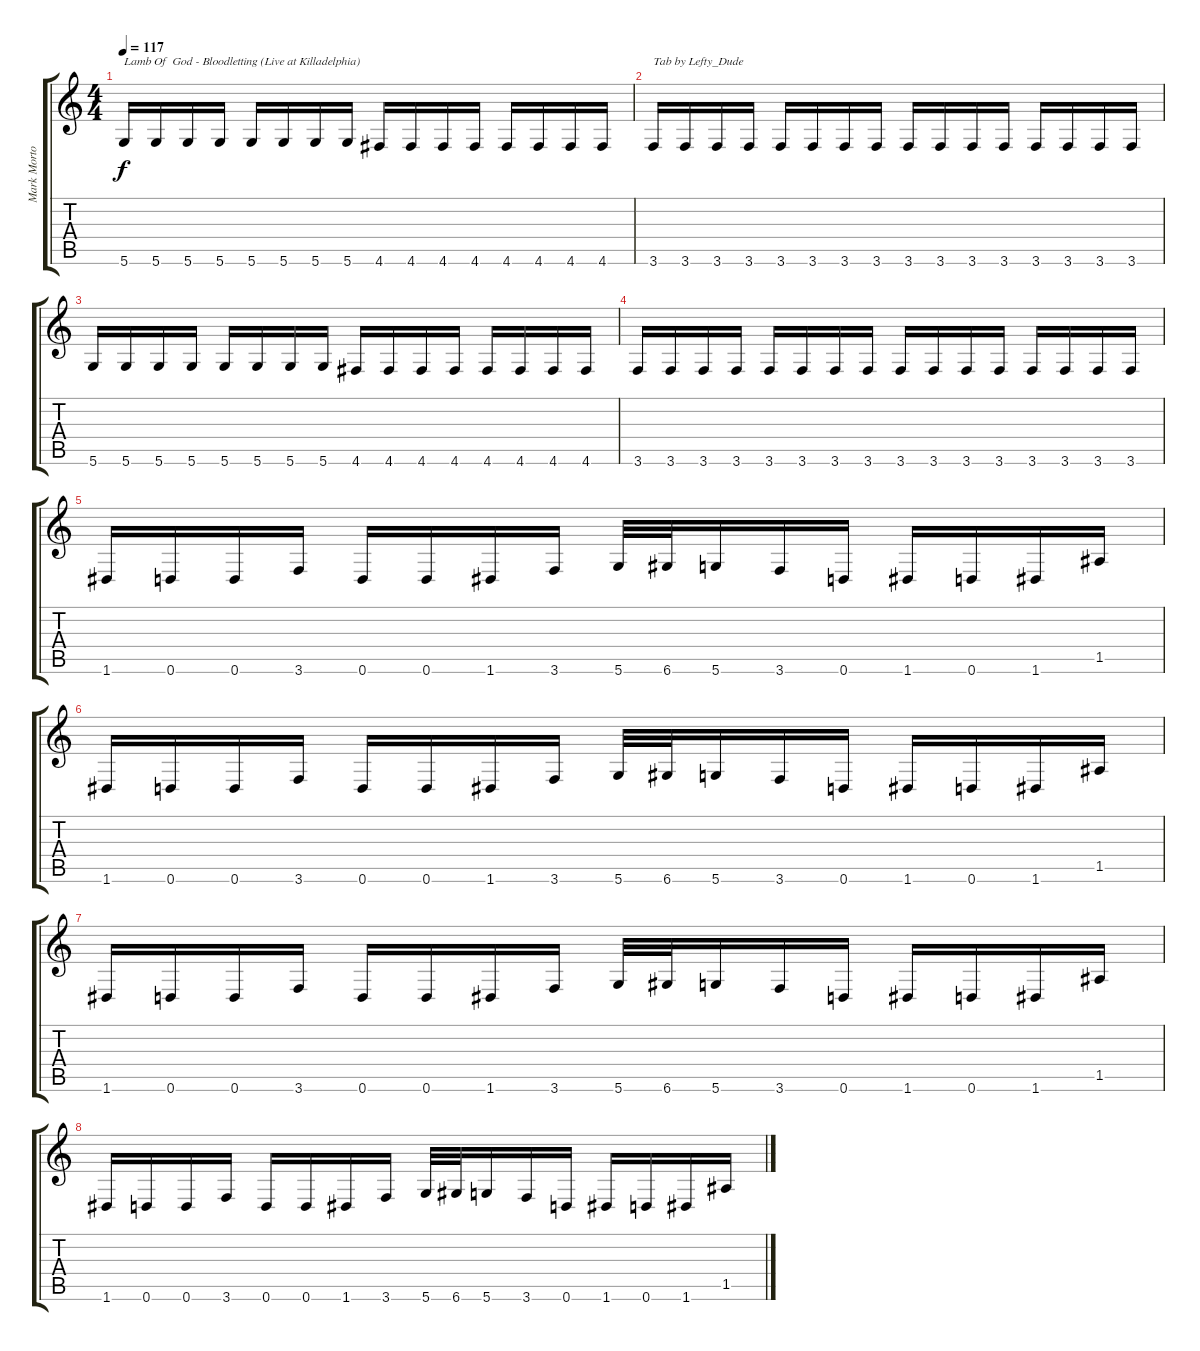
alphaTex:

\track ("Mark Morton" "Mark Morto") {instrument distortionguitar}
\staff {score tabs}
\tuning (E4 B3 G3 D3 A2 D2) {hide}
\ts (4 4)
\tempo 117
\clef g2
\ks c
5.6.16{txt "Lamb Of  God - Bloodletting (Live at Killadelphia)" dy f instrument distortionguitar} 5.6.16 5.6.16 5.6.16 5.6.16 5.6.16 5.6.16 5.6.16 4.6.16 4.6.16 4.6.16 4.6.16 4.6.16 4.6.16 4.6.16 4.6.16 |
3.6.16{txt "Tab by Lefty_Dude"} 3.6.16 3.6.16 3.6.16 3.6.16 3.6.16 3.6.16 3.6.16 3.6.16 3.6.16 3.6.16 3.6.16 3.6.16 3.6.16 3.6.16 3.6.16 |
5.6.16 5.6.16 5.6.16 5.6.16 5.6.16 5.6.16 5.6.16 5.6.16 4.6.16 4.6.16 4.6.16 4.6.16 4.6.16 4.6.16 4.6.16 4.6.16 |
3.6.16 3.6.16 3.6.16 3.6.16 3.6.16 3.6.16 3.6.16 3.6.16 3.6.16 3.6.16 3.6.16 3.6.16 3.6.16 3.6.16 3.6.16 3.6.16 |
1.6.16 0.6.16 0.6.16 3.6.16 0.6.16 0.6.16 1.6.16 3.6.16 5.6.32 6.6.32 5.6.16 3.6.16 0.6.16 1.6.16 0.6.16 1.6.16 1.5.16 |
1.6.16 0.6.16 0.6.16 3.6.16 0.6.16 0.6.16 1.6.16 3.6.16 5.6.32 6.6.32 5.6.16 3.6.16 0.6.16 1.6.16 0.6.16 1.6.16 1.5.16 |
1.6.16 0.6.16 0.6.16 3.6.16 0.6.16 0.6.16 1.6.16 3.6.16 5.6.32 6.6.32 5.6.16 3.6.16 0.6.16 1.6.16 0.6.16 1.6.16 1.5.16 |
1.6.16 0.6.16 0.6.16 3.6.16 0.6.16 0.6.16 1.6.16 3.6.16 5.6.32 6.6.32 5.6.16 3.6.16 0.6.16 1.6.16 0.6.16 1.6.16 1.5.16
